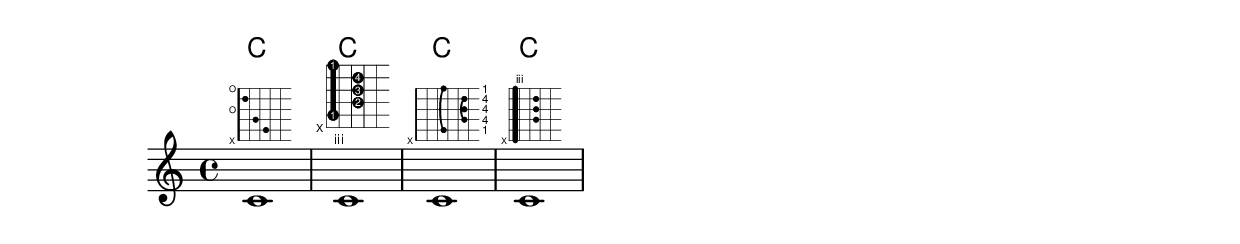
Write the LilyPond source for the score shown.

\version "2.21.0"

\header {
  texidoc="
Fret diagrams can be presented in landscape mode.

"
}

\layout { ragged-right = ##t }

<<
  \chords {
    c1 |
    c1 |
    c1 |
    c1
  }

  \new Voice {
    \textLengthOn
    \override TextScript.fret-diagram-details.orientation = #'landscape

     %% C major for guitar, regular style
    c'1 ^\markup {
            \fret-diagram "6-x;5-3-3;4-2-2;3-o;2-1;1-o;"}

     %% C major for guitar with barre on fret 3, regular style
    \once \override TextScript.fret-diagram-details.label-dir = #LEFT
    \once \override TextScript.fret-diagram-details.barre-type = #'straight
    c' ^\markup {
            \fret-diagram 
               "f:1;s:1.2;6-x;c:5-1-3;5-3-1;4-5-2;3-5-3;2-5-4;1-3-1;"}

     %% C major for guitar with two barres, regular style

    c' ^\markup {
            \fret-diagram 
              "f:2;h:5;6-x;c:5-1-3;5-3-1;c:4-2-5;4-5-4;3-5-4;2-5-4;1-3-1;"}
   
     %% C major for guitar, with capo 
    c' ^\markup {
            \fret-diagram-verbose #'((mute 6)
                                     (capo 3)
                                     (place-fret 4 5 1)
                                     (place-fret 3 5 2)
                                     (place-fret 2 5 3))}

 }
>>


